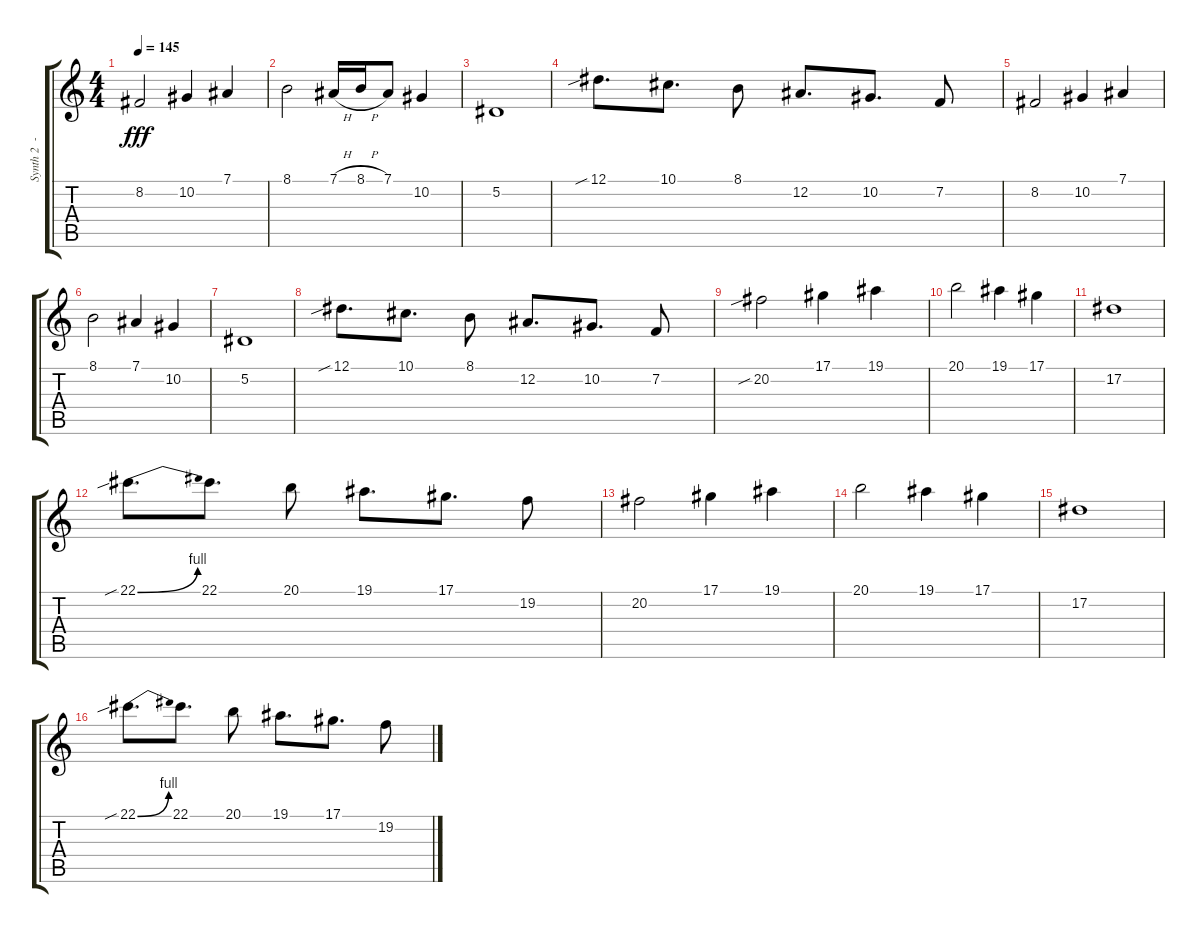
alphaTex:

\track ("Synth 2  - Guitar 3" "Synth 2  -") {instrument lead2sawtooth}
\staff {score tabs}
\tuning (Eb4 Bb3 Gb3 Db3 Ab2 Eb2) {hide}
\ts (4 4)
\tempo 145
\clef g2
\ks c
8.2.2{dy fff} 10.2.4 7.1.4 |
8.1.2 7.1{h}.16 8.1{h}.16 7.1.8 10.2.4 |
5.2.1 |
12.1{sib}.8{d} 10.1.8{d} 8.1.8 12.2.8{d} 10.2.8{d} 7.2.8 |
8.2.2 10.2.4 7.1.4 |
8.1.2 7.1.4 10.2.4 |
5.2.1 |
12.1{sib}.8{d} 10.1.8{d} 8.1.8 12.2.8{d} 10.2.8{d} 7.2.8 |
20.2{sib}.2 17.1.4 19.1.4 |
20.1.2 19.1.4 17.1.4 |
17.2.1 |
22.1{be (bend 0 0 60 4) sib}.8{d} 22.1.8{d} 20.1.8 19.1.8{d} 17.1.8{d} 19.2.8 |
20.2.2 17.1.4 19.1.4 |
20.1.2 19.1.4 17.1.4 |
17.2.1 |
22.1{be (bend 0 0 60 4) sib}.8{d} 22.1.8{d} 20.1.8 19.1.8{d} 17.1.8{d} 19.2.8
